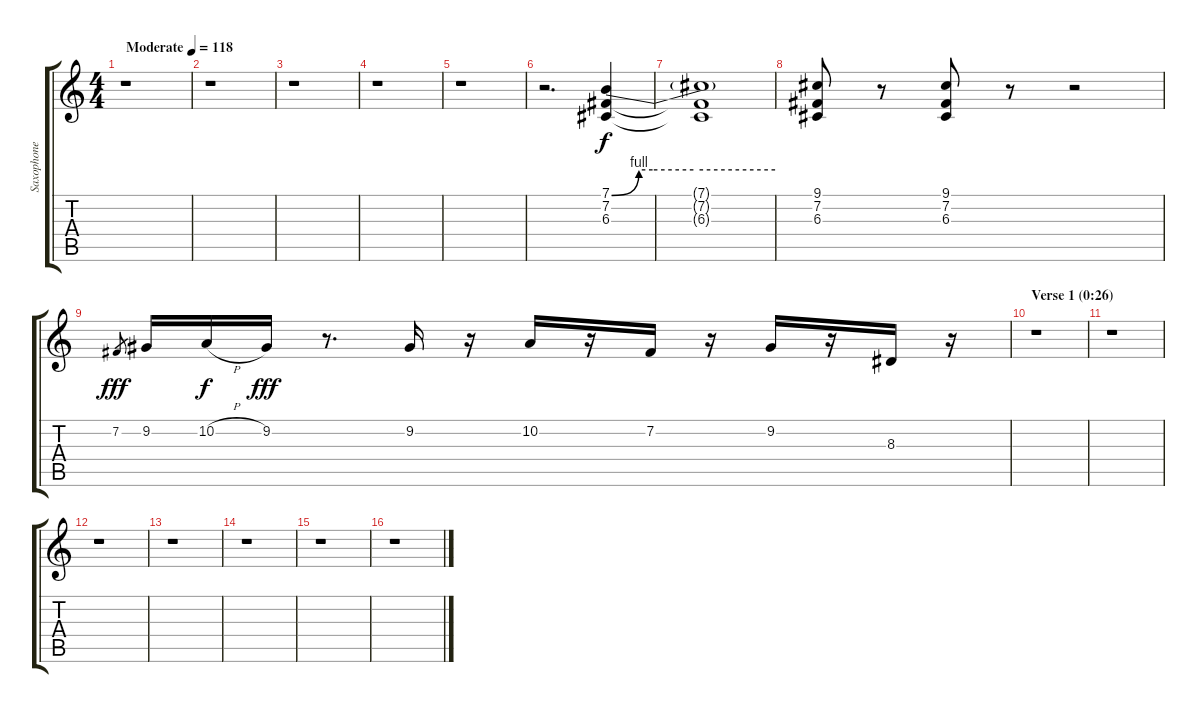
\track ("Saxophone" "Saxophone") {instrument tenorsax}
\staff {score tabs}
\tuning (E4 B3 G3 D3 A2 E2) {hide}
\ts (4 4)
\tempo (118 "Moderate")
\clef g2
\ks c
r.1{dy f instrument tenorsax} |
r.1 |
r.1 |
r.1 |
r.1 |
r.2{d} (7.1{be (custom 0 0 10 4 15 4 30 4 60 4)} 7.2 6.3).4 |
(7.1{t} 7.2{t} 6.3{t}).1 |
(9.1 7.2 6.3).8 r.8 (9.1 7.2 6.3).8 r.8 r.2 |
7.2.8{gr dy fff} 9.2.16 10.2{h}.16{dy f} 9.2.16{dy fff} r.8{d} 9.2.16 r.16 10.2.16 r.16 7.2.16 r.16 9.2.16 r.16 8.3.16 r.16 |
\section ("" "Verse 1 (0:26)")
r.1 |
r.1 |
r.1 |
r.1 |
r.1 |
r.1 |
r.1
